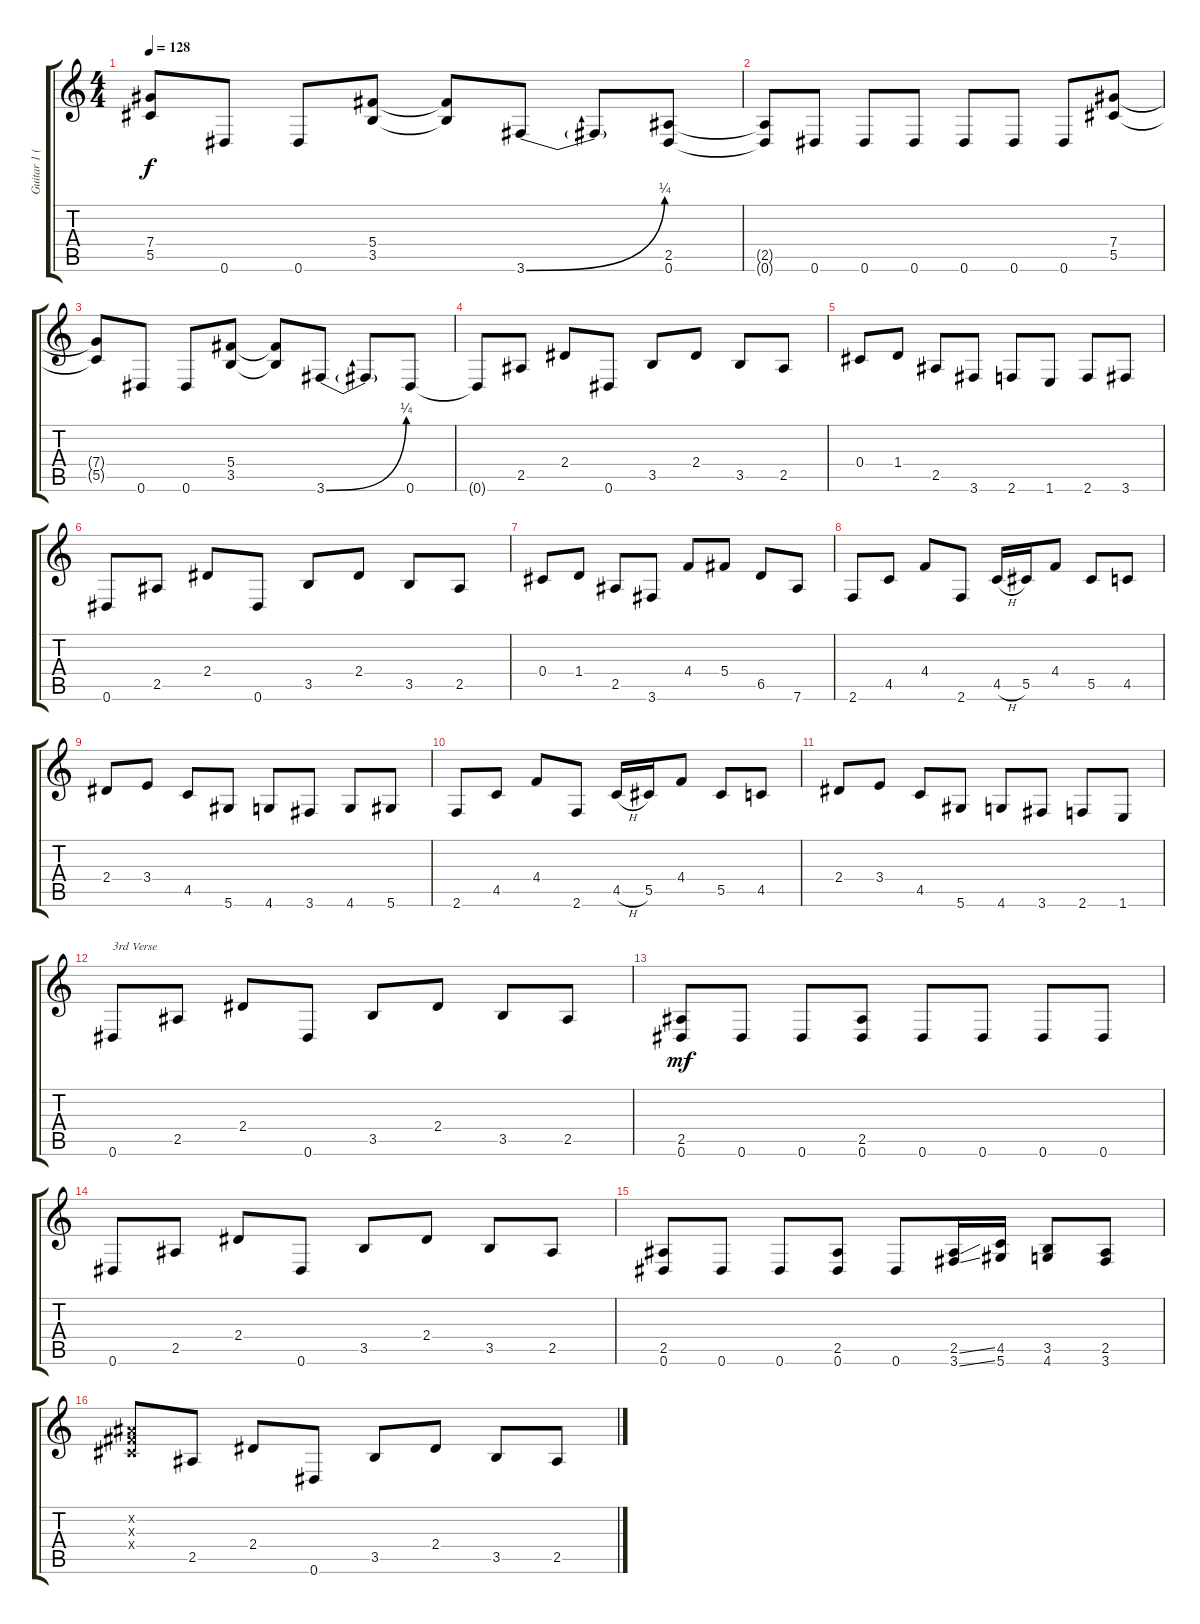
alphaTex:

\track ("Guitar 1 (Dave Mustaine)" "Guitar 1 (") {instrument distortionguitar}
\staff {score tabs}
\tuning (Eb4 Bb3 Gb3 Db3 Ab2 Eb2) {hide}
\ts (4 4)
\tempo 128
\clef g2
\ks c
(7.4{t} 5.5{t}).8{dy f} 0.6.8 0.6.8 (5.4 3.5).8 (5.4{t} 3.5{t}).8 3.6{be (bend 0 0 60 1)}.8 3.6{t}.8 (2.5 0.6).8 |
(2.5{t} 0.6{t}).8 0.6.8 0.6.8 0.6.8 0.6.8 0.6.8 0.6.8 (7.4 5.5).8 |
(7.4{t} 5.5{t}).8 0.6.8 0.6.8 (5.4 3.5).8 (5.4{t} 3.5{t}).8 3.6{be (bend 0 0 60 1)}.8 3.6{t}.8 0.6.8 |
0.6{t}.8 2.5.8 2.4.8 0.6.8 3.5.8 2.4.8 3.5.8 2.5.8 |
0.4.8 1.4.8 2.5.8 3.6.8 2.6.8 1.6.8 2.6.8 3.6.8 |
0.6.8 2.5.8 2.4.8 0.6.8 3.5.8 2.4.8 3.5.8 2.5.8 |
0.4.8 1.4.8 2.5.8 3.6.8 4.4.8 5.4.8 6.5.8 7.6.8 |
2.6.8 4.5.8 4.4.8 2.6.8 4.5{h}.16 5.5.16 4.4.8 5.5.8 4.5.8 |
2.4.8 3.4.8 4.5.8 5.6.8 4.6.8 3.6.8 4.6.8 5.6.8 |
2.6.8 4.5.8 4.4.8 2.6.8 4.5{h}.16 5.5.16 4.4.8 5.5.8 4.5.8 |
2.4.8 3.4.8 4.5.8 5.6.8 4.6.8 3.6.8 2.6.8 1.6.8 |
0.6.8{txt "3rd Verse"} 2.5.8 2.4.8 0.6.8 3.5.8 2.4.8 3.5.8 2.5.8 |
(2.5 0.6).8{dy mf} 0.6.8 0.6.8 (2.5 0.6).8 0.6.8 0.6.8 0.6.8 0.6.8 |
0.6.8 2.5.8 2.4.8 0.6.8 3.5.8 2.4.8 3.5.8 2.5.8 |
(2.5 0.6).8 0.6.8 0.6.8 (2.5 0.6).8 0.6.8 (2.5{ss} 3.6{ss}).16 (4.5 5.6).16 (3.5 4.6).8 (2.5 3.6).8 |
(0.2{x} 0.3{x} 0.4{x}).8 2.5.8 2.4.8 0.6.8 3.5.8 2.4.8 3.5.8 2.5.8
